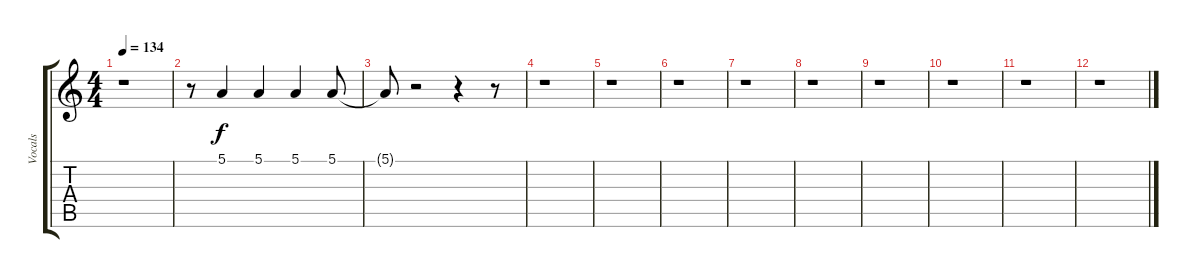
\track ("Vocals" "Vocals") {instrument flute}
\staff {score tabs}
\tuning (E4 B3 G3 D3 A2 E2) {hide}
\ts (4 4)
\tempo 134
\clef g2
\ks c
r.1{dy f} |
r.8 5.1.4 5.1.4 5.1.4 5.1.8 |
5.1{t}.8 r.2 r.4 r.8 |
r.1 |
r.1 |
r.1 |
r.1 |
r.1 |
r.1 |
r.1 |
r.1 |
r.1
